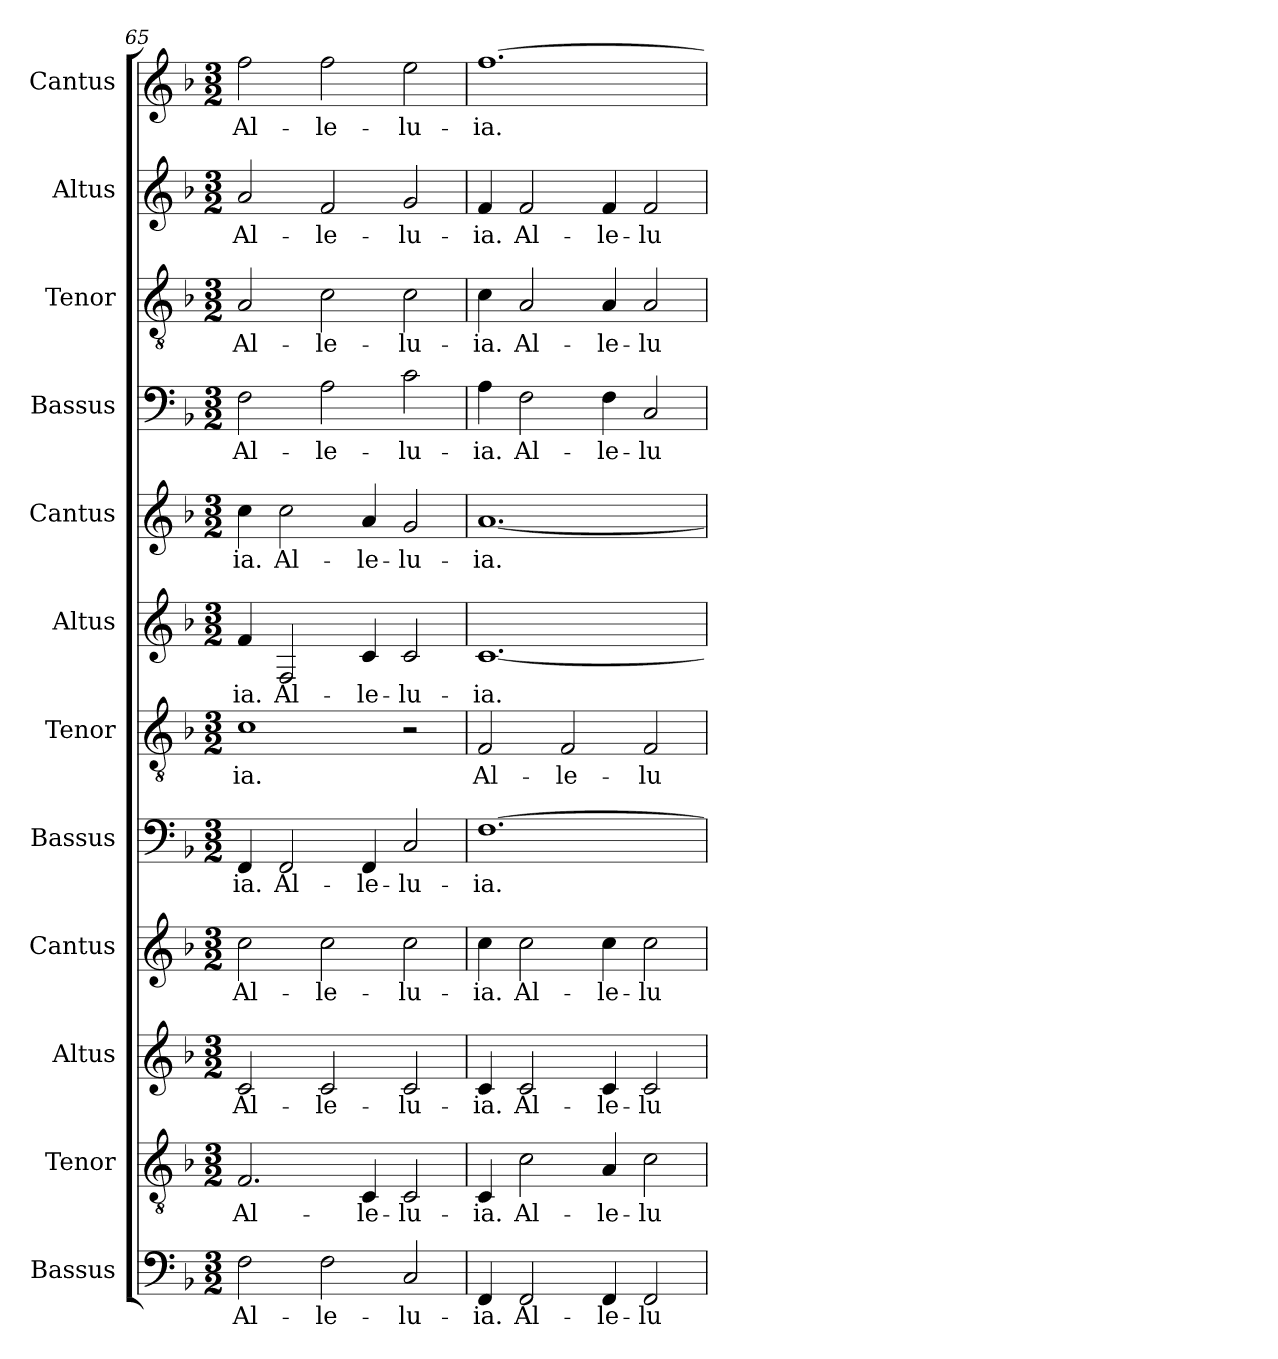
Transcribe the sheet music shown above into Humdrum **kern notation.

**kern	**text	**kern	**text	**kern	**text	**kern	**text	**kern	**text	**kern	**text	**kern	**text	**kern	**text	**kern	**text	**kern	**text	**kern	**text	**kern	**text
*part12	*part12	*part11	*part11	*part10	*part10	*part9	*part9	*part8	*part8	*part7	*part7	*part6	*part6	*part5	*part5	*part4	*part4	*part3	*part3	*part2	*part2	*part1	*part1
*staff12	*staff12	*staff11	*staff11	*staff10	*staff10	*staff9	*staff9	*staff8	*staff8	*staff7	*staff7	*staff6	*staff6	*staff5	*staff5	*staff4	*staff4	*staff3	*staff3	*staff2	*staff2	*staff1	*staff1
*I"Bassus	*	*I"Tenor	*	*I"Altus	*	*I"Cantus	*	*I"Bassus	*	*I"Tenor	*	*I"Altus	*	*I"Cantus	*	*I"Bassus	*	*I"Tenor	*	*I"Altus	*	*I"Cantus	*
*I'B.	*	*I'T.	*	*I'A.	*	*	*	*I'B.	*	*I'T.	*	*I'A.	*	*	*	*I'B.	*	*I'T.	*	*I'A.	*	*	*
*clefF4	*	*clefGv2	*	*clefG2	*	*clefG2	*	*clefF4	*	*clefGv2	*	*clefG2	*	*clefG2	*	*clefF4	*	*clefGv2	*	*clefG2	*	*clefG2	*
*	*	*ITrd7c12	*	*	*	*	*	*	*	*ITrd7c12	*	*	*	*	*	*	*	*ITrd7c12	*	*	*	*	*
*k[b-]	*	*k[b-]	*	*k[b-]	*	*k[b-]	*	*k[b-]	*	*k[b-]	*	*k[b-]	*	*k[b-]	*	*k[b-]	*	*k[b-]	*	*k[b-]	*	*k[b-]	*
*F:	*	*F:	*	*F:	*	*F:	*	*F:	*	*F:	*	*F:	*	*F:	*	*F:	*	*F:	*	*F:	*	*F:	*
*M3/2	*	*M3/2	*	*M3/2	*	*M3/2	*	*M3/2	*	*M3/2	*	*M3/2	*	*M3/2	*	*M3/2	*	*M3/2	*	*M3/2	*	*M3/2	*
=65	=65	=65	=65	=65	=65	=65	=65	=65	=65	=65	=65	=65	=65	=65	=65	=65	=65	=65	=65	=65	=65	=65	=65
!	!LO:LY:b:color=#000000	!	!	!	!	!	!	!	!	!	!	!	!	!	!	!	!	!	!	!	!	!	!
!	!	!	!LO:LY:b:color=#000000	!	!	!	!	!	!	!	!	!	!	!	!	!	!	!	!	!	!	!	!
!	!	!	!	!	!LO:LY:b:color=#000000	!	!	!	!	!	!	!	!	!	!	!	!	!	!	!	!	!	!
!	!	!	!	!	!	!	!LO:LY:b:color=#000000	!	!	!	!	!	!	!	!	!	!	!	!	!	!	!	!
!	!	!	!	!	!	!	!	!	!LO:LY:b:color=#000000	!	!	!	!	!	!	!	!	!	!	!	!	!	!
!	!	!	!	!	!	!	!	!	!	!	!LO:LY:b:color=#000000	!	!	!	!	!	!	!	!	!	!	!	!
!	!	!	!	!	!	!	!	!	!	!	!	!	!LO:LY:b:color=#000000	!	!	!	!	!	!	!	!	!	!
!	!	!	!	!	!	!	!	!	!	!	!	!	!	!	!LO:LY:b:color=#000000	!	!	!	!	!	!	!	!
!	!	!	!	!	!	!	!	!	!	!	!	!	!	!	!	!	!LO:LY:b:color=#000000	!	!	!	!	!	!
!	!	!	!	!	!	!	!	!	!	!	!	!	!	!	!	!	!	!	!LO:LY:b:color=#000000	!	!	!	!
!	!	!	!	!	!	!	!	!	!	!	!	!	!	!	!	!	!	!	!	!	!LO:LY:b:color=#000000	!	!
!	!	!	!	!	!	!	!	!	!	!	!	!	!	!	!	!	!	!	!	!	!	!	!LO:LY:b:color=#000000
2Fi\	Al-	2.FFi/	Al-	2ci/	Al-	2cci\	Al-	4FFi/	-ia.	1Ci	-ia.	4fi/	-ia.	4cci\	-ia.	2Fi\	Al-	2AAi/	Al-	2ai/	Al-	2ffi\	Al-
!	!	!	!	!	!	!	!	!	!LO:LY:b:color=#000000	!	!	!	!	!	!	!	!	!	!	!	!	!	!
!	!	!	!	!	!	!	!	!	!	!	!	!	!LO:LY:b:color=#000000	!	!	!	!	!	!	!	!	!	!
!	!	!	!	!	!	!	!	!	!	!	!	!	!	!	!LO:LY:b:color=#000000	!	!	!	!	!	!	!	!
.	.	.	.	.	.	.	.	2FFi/	Al-	.	.	2Fi/	Al-	2cci\	Al-	.	.	.	.	.	.	.	.
!	!LO:LY:b:color=#000000	!	!	!	!	!	!	!	!	!	!	!	!	!	!	!	!	!	!	!	!	!	!
!	!	!	!	!	!LO:LY:b:color=#000000	!	!	!	!	!	!	!	!	!	!	!	!	!	!	!	!	!	!
!	!	!	!	!	!	!	!LO:LY:b:color=#000000	!	!	!	!	!	!	!	!	!	!	!	!	!	!	!	!
!	!	!	!	!	!	!	!	!	!	!	!	!	!	!	!	!	!LO:LY:b:color=#000000	!	!	!	!	!	!
!	!	!	!	!	!	!	!	!	!	!	!	!	!	!	!	!	!	!	!LO:LY:b:color=#000000	!	!	!	!
!	!	!	!	!	!	!	!	!	!	!	!	!	!	!	!	!	!	!	!	!	!LO:LY:b:color=#000000	!	!
!	!	!	!	!	!	!	!	!	!	!	!	!	!	!	!	!	!	!	!	!	!	!	!LO:LY:b:color=#000000
2Fi\	-le-	.	.	2ci/	-le-	2cci\	-le-	.	.	.	.	.	.	.	.	2Ai\	-le-	2Ci\	-le-	2fi/	-le-	2ffi\	-le-
!	!	!	!LO:LY:b:color=#000000	!	!	!	!	!	!	!	!	!	!	!	!	!	!	!	!	!	!	!	!
!	!	!	!	!	!	!	!	!	!LO:LY:b:color=#000000	!	!	!	!	!	!	!	!	!	!	!	!	!	!
!	!	!	!	!	!	!	!	!	!	!	!	!	!LO:LY:b:color=#000000	!	!	!	!	!	!	!	!	!	!
!	!	!	!	!	!	!	!	!	!	!	!	!	!	!	!LO:LY:b:color=#000000	!	!	!	!	!	!	!	!
.	.	4CCi/	-le-	.	.	.	.	4FFi/	-le-	.	.	4ci/	-le-	4ai/	-le-	.	.	.	.	.	.	.	.
!	!LO:LY:b:color=#000000	!	!	!	!	!	!	!	!	!	!	!	!	!	!	!	!	!	!	!	!	!	!
!	!	!	!LO:LY:b:color=#000000	!	!	!	!	!	!	!	!	!	!	!	!	!	!	!	!	!	!	!	!
!	!	!	!	!	!LO:LY:b:color=#000000	!	!	!	!	!	!	!	!	!	!	!	!	!	!	!	!	!	!
!	!	!	!	!	!	!	!LO:LY:b:color=#000000	!	!	!	!	!	!	!	!	!	!	!	!	!	!	!	!
!	!	!	!	!	!	!	!	!	!LO:LY:b:color=#000000	!	!	!	!	!	!	!	!	!	!	!	!	!	!
!	!	!	!	!	!	!	!	!	!	!	!	!	!LO:LY:b:color=#000000	!	!	!	!	!	!	!	!	!	!
!	!	!	!	!	!	!	!	!	!	!	!	!	!	!	!LO:LY:b:color=#000000	!	!	!	!	!	!	!	!
!	!	!	!	!	!	!	!	!	!	!	!	!	!	!	!	!	!LO:LY:b:color=#000000	!	!	!	!	!	!
!	!	!	!	!	!	!	!	!	!	!	!	!	!	!	!	!	!	!	!LO:LY:b:color=#000000	!	!	!	!
!	!	!	!	!	!	!	!	!	!	!	!	!	!	!	!	!	!	!	!	!	!LO:LY:b:color=#000000	!	!
!	!	!	!	!	!	!	!	!	!	!	!	!	!	!	!	!	!	!	!	!	!	!	!LO:LY:b:color=#000000
2Ci/	-lu-	2CCi/	-lu-	2ci/	-lu-	2cci\	-lu-	2Ci/	-lu-	2r	.	2ci/	-lu-	2gi/	-lu-	2ci\	-lu-	2Ci\	-lu-	2gi/	-lu-	2eei\	-lu-
=66	=66	=66	=66	=66	=66	=66	=66	=66	=66	=66	=66	=66	=66	=66	=66	=66	=66	=66	=66	=66	=66	=66	=66
!	!LO:LY:b:color=#000000	!	!	!	!	!	!	!	!	!	!	!	!	!	!	!	!	!	!	!	!	!	!
!	!	!	!LO:LY:b:color=#000000	!	!	!	!	!	!	!	!	!	!	!	!	!	!	!	!	!	!	!	!
!	!	!	!	!	!LO:LY:b:color=#000000	!	!	!	!	!	!	!	!	!	!	!	!	!	!	!	!	!	!
!	!	!	!	!	!	!	!LO:LY:b:color=#000000	!	!	!	!	!	!	!	!	!	!	!	!	!	!	!	!
!	!	!	!	!	!	!	!	!	!LO:LY:b:color=#000000	!	!	!	!	!	!	!	!	!	!	!	!	!	!
!	!	!	!	!	!	!	!	!	!	!	!LO:LY:b:color=#000000	!	!	!	!	!	!	!	!	!	!	!	!
!	!	!	!	!	!	!	!	!	!	!	!	!	!LO:LY:b:color=#000000	!	!	!	!	!	!	!	!	!	!
!	!	!	!	!	!	!	!	!	!	!	!	!	!	!	!LO:LY:b:color=#000000	!	!	!	!	!	!	!	!
!	!	!	!	!	!	!	!	!	!	!	!	!	!	!	!	!	!LO:LY:b:color=#000000	!	!	!	!	!	!
!	!	!	!	!	!	!	!	!	!	!	!	!	!	!	!	!	!	!	!LO:LY:b:color=#000000	!	!	!	!
!	!	!	!	!	!	!	!	!	!	!	!	!	!	!	!	!	!	!	!	!	!LO:LY:b:color=#000000	!	!
!	!	!	!	!	!	!	!	!	!	!	!	!	!	!	!	!	!	!	!	!	!	!	!LO:LY:b:color=#000000
4FFi/	-ia.	4CCi/	-ia.	4ci/	-ia.	4cci\	-ia.	[>1.Fi	-ia.	2FFi/	Al-	[<1.ci	-ia.	[<1.ai	-ia.	4Ai\	-ia.	4Ci\	-ia.	4fi/	-ia.	[>1.ffi	-ia.
!	!LO:LY:b:color=#000000	!	!	!	!	!	!	!	!	!	!	!	!	!	!	!	!	!	!	!	!	!	!
!	!	!	!LO:LY:b:color=#000000	!	!	!	!	!	!	!	!	!	!	!	!	!	!	!	!	!	!	!	!
!	!	!	!	!	!LO:LY:b:color=#000000	!	!	!	!	!	!	!	!	!	!	!	!	!	!	!	!	!	!
!	!	!	!	!	!	!	!LO:LY:b:color=#000000	!	!	!	!	!	!	!	!	!	!	!	!	!	!	!	!
!	!	!	!	!	!	!	!	!	!	!	!	!	!	!	!	!	!LO:LY:b:color=#000000	!	!	!	!	!	!
!	!	!	!	!	!	!	!	!	!	!	!	!	!	!	!	!	!	!	!LO:LY:b:color=#000000	!	!	!	!
!	!	!	!	!	!	!	!	!	!	!	!	!	!	!	!	!	!	!	!	!	!LO:LY:b:color=#000000	!	!
2FFi/	Al-	2Ci\	Al-	2ci/	Al-	2cci\	Al-	.	.	.	.	.	.	.	.	2Fi\	Al-	2AAi/	Al-	2fi/	Al-	.	.
!	!	!	!	!	!	!	!	!	!	!	!LO:LY:b:color=#000000	!	!	!	!	!	!	!	!	!	!	!	!
.	.	.	.	.	.	.	.	.	.	2FFi/	-le-	.	.	.	.	.	.	.	.	.	.	.	.
!	!LO:LY:b:color=#000000	!	!	!	!	!	!	!	!	!	!	!	!	!	!	!	!	!	!	!	!	!	!
!	!	!	!LO:LY:b:color=#000000	!	!	!	!	!	!	!	!	!	!	!	!	!	!	!	!	!	!	!	!
!	!	!	!	!	!LO:LY:b:color=#000000	!	!	!	!	!	!	!	!	!	!	!	!	!	!	!	!	!	!
!	!	!	!	!	!	!	!LO:LY:b:color=#000000	!	!	!	!	!	!	!	!	!	!	!	!	!	!	!	!
!	!	!	!	!	!	!	!	!	!	!	!	!	!	!	!	!	!LO:LY:b:color=#000000	!	!	!	!	!	!
!	!	!	!	!	!	!	!	!	!	!	!	!	!	!	!	!	!	!	!LO:LY:b:color=#000000	!	!	!	!
!	!	!	!	!	!	!	!	!	!	!	!	!	!	!	!	!	!	!	!	!	!LO:LY:b:color=#000000	!	!
4FFi/	-le-	4AAi/	-le-	4ci/	-le-	4cci\	-le-	.	.	.	.	.	.	.	.	4Fi\	-le-	4AAi/	-le-	4fi/	-le-	.	.
!	!LO:LY:b:color=#000000	!	!	!	!	!	!	!	!	!	!	!	!	!	!	!	!	!	!	!	!	!	!
!	!	!	!LO:LY:b:color=#000000	!	!	!	!	!	!	!	!	!	!	!	!	!	!	!	!	!	!	!	!
!	!	!	!	!	!LO:LY:b:color=#000000	!	!	!	!	!	!	!	!	!	!	!	!	!	!	!	!	!	!
!	!	!	!	!	!	!	!LO:LY:b:color=#000000	!	!	!	!	!	!	!	!	!	!	!	!	!	!	!	!
!	!	!	!	!	!	!	!	!	!	!	!LO:LY:b:color=#000000	!	!	!	!	!	!	!	!	!	!	!	!
!	!	!	!	!	!	!	!	!	!	!	!	!	!	!	!	!	!LO:LY:b:color=#000000	!	!	!	!	!	!
!	!	!	!	!	!	!	!	!	!	!	!	!	!	!	!	!	!	!	!LO:LY:b:color=#000000	!	!	!	!
!	!	!	!	!	!	!	!	!	!	!	!	!	!	!	!	!	!	!	!	!	!LO:LY:b:color=#000000	!	!
2FFi/	-lu-	2Ci\	-lu-	2ci/	-lu-	2cci\	-lu-	.	.	2FFi/	-lu-	.	.	.	.	2Ci/	-lu-	2AAi/	-lu-	2fi/	-lu-	.	.
=	=	=	=	=	=	=	=	=	=	=	=	=	=	=	=	=	=	=	=	=	=	=	=
*-	*-	*-	*-	*-	*-	*-	*-	*-	*-	*-	*-	*-	*-	*-	*-	*-	*-	*-	*-	*-	*-	*-	*-
